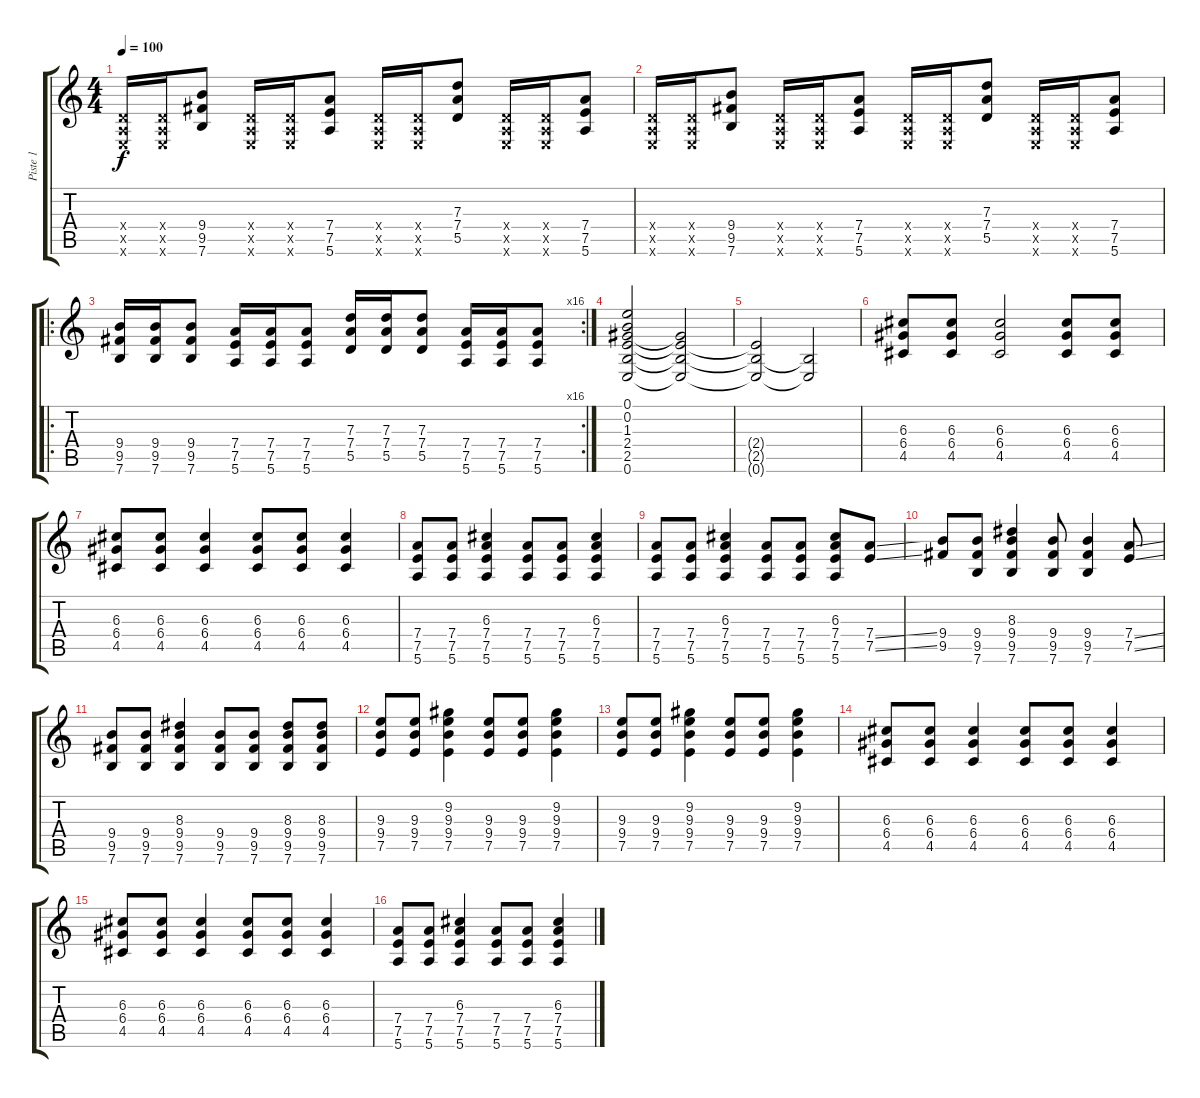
\track ("Piste 1" "Piste 1") {instrument distortionguitar}
\staff {score tabs}
\tuning (E4 B3 G3 D3 A2 E2) {hide}
\ts (4 4)
\tempo 100
\clef g2
\ks c
(0.4{x} 0.5{x} 0.6{x}).16{dy f instrument distortionguitar} (0.4{x} 0.5{x} 0.6{x}).16 (9.4 9.5 7.6).8 (0.4{x} 0.5{x} 0.6{x}).16 (0.4{x} 0.5{x} 0.6{x}).16 (7.4 7.5 5.6).8 (0.4{x} 0.5{x} 0.6{x}).16 (0.4{x} 0.5{x} 0.6{x}).16 (7.3 7.4 5.5).8 (0.4{x} 0.5{x} 0.6{x}).16 (0.4{x} 0.5{x} 0.6{x}).16 (7.4 7.5 5.6).8 |
(0.4{x} 0.5{x} 0.6{x}).16 (0.4{x} 0.5{x} 0.6{x}).16 (9.4 9.5 7.6).8 (0.4{x} 0.5{x} 0.6{x}).16 (0.4{x} 0.5{x} 0.6{x}).16 (7.4 7.5 5.6).8 (0.4{x} 0.5{x} 0.6{x}).16 (0.4{x} 0.5{x} 0.6{x}).16 (7.3 7.4 5.5).8 (0.4{x} 0.5{x} 0.6{x}).16 (0.4{x} 0.5{x} 0.6{x}).16 (7.4 7.5 5.6).8 |
\ro
\rc 16
(9.4 9.5 7.6).16 (9.4 9.5 7.6).16 (9.4 9.5 7.6).8 (7.4 7.5 5.6).16 (7.4 7.5 5.6).16 (7.4 7.5 5.6).8 (7.3 7.4 5.5).16 (7.3 7.4 5.5).16 (7.3 7.4 5.5).8 (7.4 7.5 5.6).16 (7.4 7.5 5.6).16 (7.4 7.5 5.6).8 |
(0.1 0.2 1.3 2.4 2.5 0.6).2 (1.3{t} 2.4{t} 2.5{t} 0.6{t}).2 |
(2.4{t} 2.5{t} 0.6{t}).2 (2.5{t} 0.6{t}).2 |
(6.3 6.4 4.5).8 (6.3 6.4 4.5).8 (6.3 6.4 4.5).2 (6.3 6.4 4.5).8 (6.3 6.4 4.5).8 |
(6.3 6.4 4.5).8 (6.3 6.4 4.5).8 (6.3 6.4 4.5).4 (6.3 6.4 4.5).8 (6.3 6.4 4.5).8 (6.3 6.4 4.5).4 |
(7.4 7.5 5.6).8 (7.4 7.5 5.6).8 (6.3 7.4 7.5 5.6).4 (7.4 7.5 5.6).8 (7.4 7.5 5.6).8 (6.3 7.4 7.5 5.6).4 |
(7.4 7.5 5.6).8 (7.4 7.5 5.6).8 (6.3 7.4 7.5 5.6).4 (7.4 7.5 5.6).8 (7.4 7.5 5.6).8 (6.3 7.4 7.5 5.6).8 (7.4{ss} 7.5{ss}).8 |
(9.4 9.5).8 (9.4 9.5 7.6).8 (8.3 9.4 9.5 7.6).4 (9.4 9.5 7.6).8 (9.4 9.5 7.6).4 (7.4{ss} 7.5{ss}).8 |
(9.4 9.5 7.6).8 (9.4 9.5 7.6).8 (8.3 9.4 9.5 7.6).4 (9.4 9.5 7.6).8 (9.4 9.5 7.6).8 (8.3 9.4 9.5 7.6).8 (8.3 9.4 9.5 7.6).8 |
(9.3 9.4 7.5).8 (9.3 9.4 7.5).8 (9.2 9.3 9.4 7.5).4 (9.3 9.4 7.5).8 (9.3 9.4 7.5).8 (9.2 9.3 9.4 7.5).4 |
(9.3 9.4 7.5).8 (9.3 9.4 7.5).8 (9.2 9.3 9.4 7.5).4 (9.3 9.4 7.5).8 (9.3 9.4 7.5).8 (9.2 9.3 9.4 7.5).4 |
(6.3 6.4 4.5).8 (6.3 6.4 4.5).8 (6.3 6.4 4.5).4 (6.3 6.4 4.5).8 (6.3 6.4 4.5).8 (6.3 6.4 4.5).4 |
(6.3 6.4 4.5).8 (6.3 6.4 4.5).8 (6.3 6.4 4.5).4 (6.3 6.4 4.5).8 (6.3 6.4 4.5).8 (6.3 6.4 4.5).4 |
(7.4 7.5 5.6).8 (7.4 7.5 5.6).8 (6.3 7.4 7.5 5.6).4 (7.4 7.5 5.6).8 (7.4 7.5 5.6).8 (6.3 7.4 7.5 5.6).4
